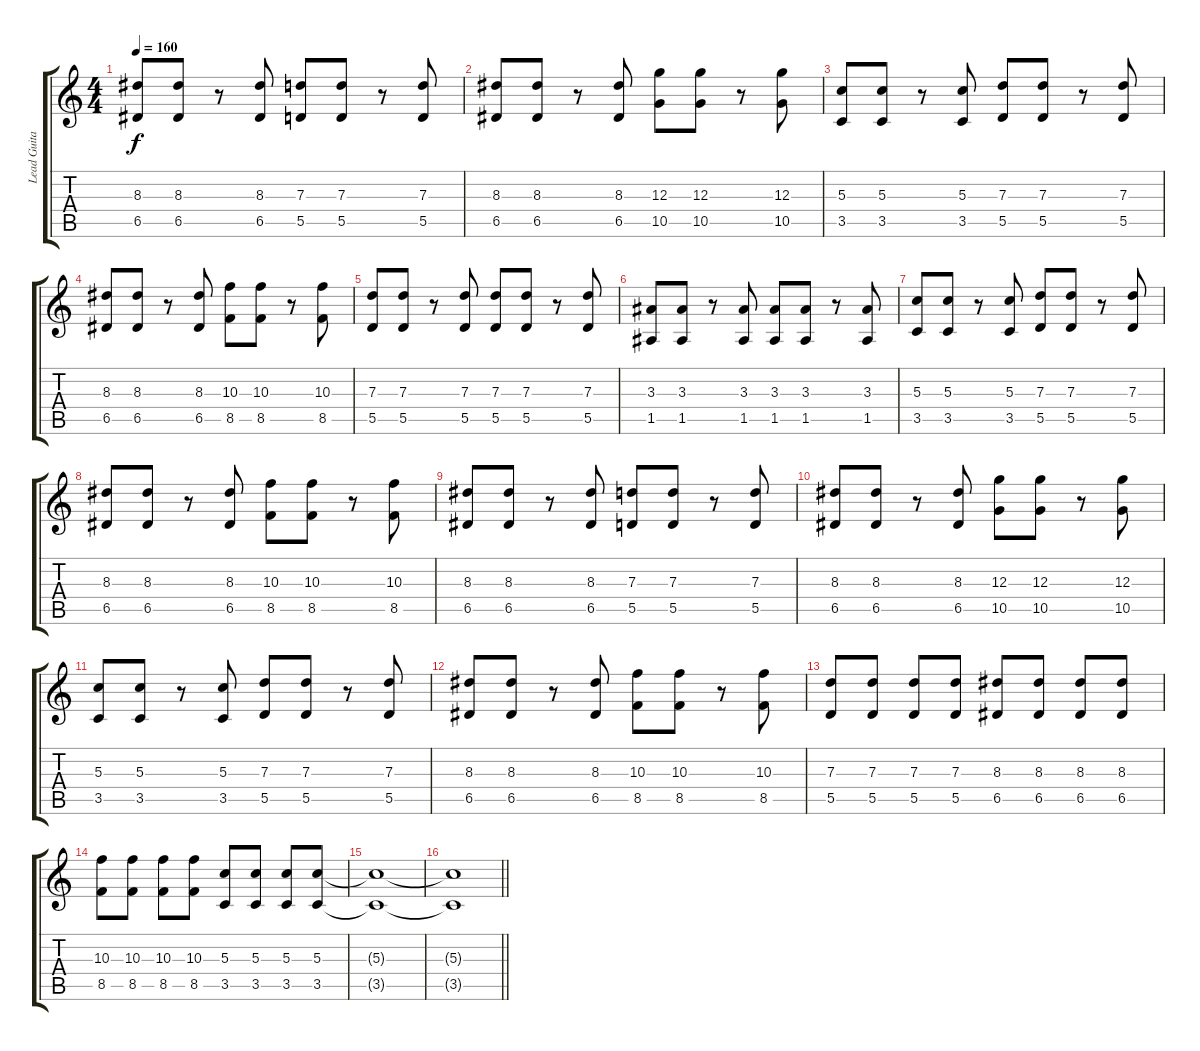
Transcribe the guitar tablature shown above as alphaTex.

\track ("Lead Guitar" "Lead Guita") {instrument distortionguitar}
\staff {score tabs}
\tuning (E4 B3 G3 D3 A2 D2) {hide}
\ts (4 4)
\tempo 160
\clef g2
\ks c
(8.3 6.5).8{dy f} (8.3 6.5).8 r.8 (8.3 6.5).8 (7.3 5.5).8 (7.3 5.5).8 r.8 (7.3 5.5).8 |
(8.3 6.5).8 (8.3 6.5).8 r.8 (8.3 6.5).8 (12.3 10.5).8 (12.3 10.5).8 r.8 (12.3 10.5).8 |
(5.3 3.5).8 (5.3 3.5).8 r.8 (5.3 3.5).8 (7.3 5.5).8 (7.3 5.5).8 r.8 (7.3 5.5).8 |
(8.3 6.5).8 (8.3 6.5).8 r.8 (8.3 6.5).8 (10.3 8.5).8 (10.3 8.5).8 r.8 (10.3 8.5).8 |
(7.3 5.5).8 (7.3 5.5).8 r.8 (7.3 5.5).8 (7.3 5.5).8 (7.3 5.5).8 r.8 (7.3 5.5).8 |
(3.3 1.5).8 (3.3 1.5).8 r.8 (3.3 1.5).8 (3.3 1.5).8 (3.3 1.5).8 r.8 (3.3 1.5).8 |
(5.3 3.5).8 (5.3 3.5).8 r.8 (5.3 3.5).8 (7.3 5.5).8 (7.3 5.5).8 r.8 (7.3 5.5).8 |
(8.3 6.5).8 (8.3 6.5).8 r.8 (8.3 6.5).8 (10.3 8.5).8 (10.3 8.5).8 r.8 (10.3 8.5).8 |
(8.3 6.5).8 (8.3 6.5).8 r.8 (8.3 6.5).8 (7.3 5.5).8 (7.3 5.5).8 r.8 (7.3 5.5).8 |
(8.3 6.5).8 (8.3 6.5).8 r.8 (8.3 6.5).8 (12.3 10.5).8 (12.3 10.5).8 r.8 (12.3 10.5).8 |
(5.3 3.5).8 (5.3 3.5).8 r.8 (5.3 3.5).8 (7.3 5.5).8 (7.3 5.5).8 r.8 (7.3 5.5).8 |
(8.3 6.5).8 (8.3 6.5).8 r.8 (8.3 6.5).8 (10.3 8.5).8 (10.3 8.5).8 r.8 (10.3 8.5).8 |
(7.3 5.5).8 (7.3 5.5).8 (7.3 5.5).8 (7.3 5.5).8 (8.3 6.5).8 (8.3 6.5).8 (8.3 6.5).8 (8.3 6.5).8 |
(10.3 8.5).8 (10.3 8.5).8 (10.3 8.5).8 (10.3 8.5).8 (5.3 3.5).8 (5.3 3.5).8 (5.3 3.5).8 (5.3 3.5).8 |
(5.3{t} 3.5{t}).1 |
\barLineRight lightlight
(5.3{t} 3.5{t}).1
